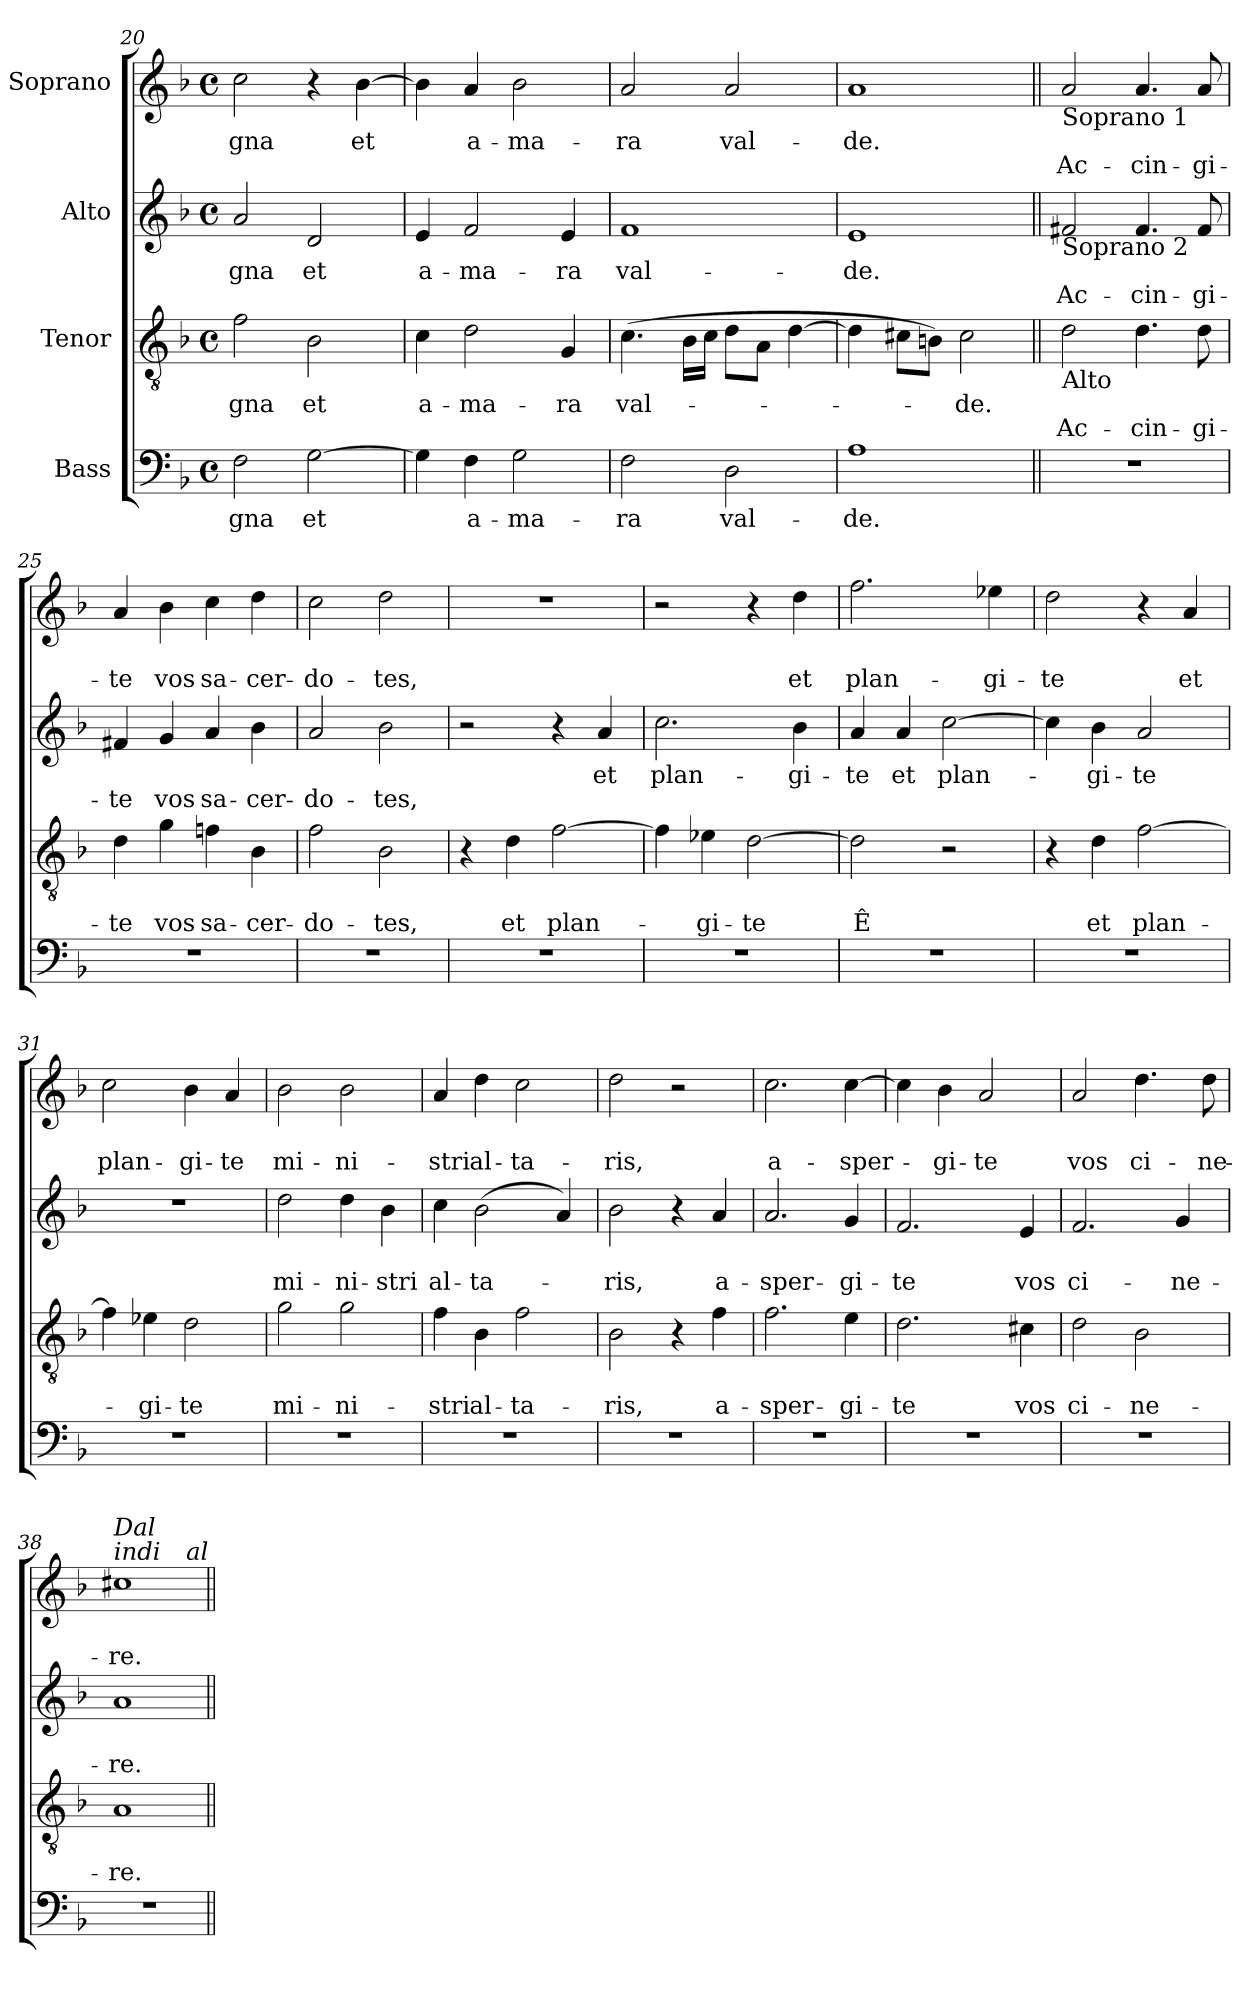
**kern	**text	**kern	**text	**text	**kern	**text	**text	**kern	**text	**text
*part4	*part4	*part3	*part3	*part3	*part2	*part2	*part2	*part1	*part1	*part1
*staff4	*staff4	*staff3	*staff3	*staff3	*staff2	*staff2	*staff2	*staff1	*staff1	*staff1
*I"Bass	*	*I"Tenor	*	*	*I"Alto	*	*	*I"Soprano	*	*
!!LO:LB:g=z
*clefF4	*	*clefGv2	*	*	*clefG2	*	*	*clefG2	*	*
*k[b-]	*	*k[b-]	*	*	*k[b-]	*	*	*k[b-]	*	*
*F:	*	*F:	*	*	*F:	*	*	*F:	*	*
*M4/4	*	*M4/4	*	*	*M4/4	*	*	*M4/4	*	*
*met(c)	*	*met(c)	*	*	*met(c)	*	*	*met(c)	*	*
=20	=20	=20	=20	=20	=20	=20	=20	=20	=20	=20
2F\	-gna	2f\	-gna	.	2a/	-gna	.	2cc\	-gna	.
[2G\	et	2B-\	et	.	2d/	et	.	4r	.	.
.	.	.	.	.	.	.	.	[4b-\	et	.
=21	=21	=21	=21	=21	=21	=21	=21	=21	=21	=21
4G\]	.	4c\	a-	.	4e/	a-	.	4b-\]	.	.
4F\	a-	2d\	-ma-	.	2f/	-ma-	.	4a/	a-	.
2G\	-ma-	.	.	.	.	.	.	2b-\	-ma-	.
.	.	4G/	-ra	.	4e/	-ra	.	.	.	.
=22	=22	=22	=22	=22	=22	=22	=22	=22	=22	=22
2F\	-ra	(4.c\	val-	.	1f	val-	.	2a/	-ra	.
.	.	16B-\LL	.	.	.	.	.	.	.	.
.	.	16c\JJ	.	.	.	.	.	.	.	.
2D\	val-	8d\L	.	.	.	.	.	2a/	val-	.
.	.	8A\J	.	.	.	.	.	.	.	.
.	.	[4d\	.	.	.	.	.	.	.	.
=23	=23	=23	=23	=23	=23	=23	=23	=23	=23	=23
1A	-de.	4d\]	.	.	1e	-de.	.	1a	-de.	.
.	.	8c#X\L	.	.	.	.	.	.	.	.
.	.	8Bn\J)	.	.	.	.	.	.	.	.
.	.	2c#\	-de.	.	.	.	.	.	.	.
!!LO:PB:g=z
=24||	=24||	=24||	=24||	=24||	=24||	=24||	=24||	=24||	=24||	=24||
!	!	!	!	!	!	!	!	!LO:TX:b:t=Soprano  1	!	!
!	!	!	!	!	!LO:TX:b:t=Soprano  2	!	!	!	!	!
!	!	!LO:TX:b:t=Alto	!	!	!	!	!	!	!	!
1r	.	2d\	.	Ac-	2f#X/	.	Ac-	2a/	.	Ac-
.	.	4.d\	.	-cin-	4.f#/	.	-cin-	4.a/	.	-cin-
.	.	8d\	.	-gi-	8f#/	.	-gi-	8a/	.	-gi-
=25	=25	=25	=25	=25	=25	=25	=25	=25	=25	=25
1r	.	4d\	.	-te	4f#X/	.	-te	4a/	.	-te
.	.	4g\	.	vos	4g/	.	vos	4b-\	.	vos
.	.	4fn\	.	sa-	4a/	.	sa-	4cc\	.	sa-
.	.	4B-\	.	-cer-	4b-\	.	-cer-	4dd\	.	-cer-
=26	=26	=26	=26	=26	=26	=26	=26	=26	=26	=26
1r	.	2f\	.	-do-	2a/	.	-do-	2cc\	.	-do-
.	.	2B-\	.	-tes,	2b-\	.	-tes,	2dd\	.	-tes,
=27	=27	=27	=27	=27	=27	=27	=27	=27	=27	=27
1r	.	4r	.	.	2r	.	.	1r	.	.
.	.	4d\	.	et	.	.	.	.	.	.
.	.	[2f\	.	plan-	4r	.	.	.	.	.
.	.	.	.	.	4a/	et	.	.	.	.
!!LO:LB:g=z
=28	=28	=28	=28	=28	=28	=28	=28	=28	=28	=28
1r	.	4f\]	.	.	2.cc\	plan-	.	2r	.	.
.	.	4e-X\	.	-gi-	.	.	.	.	.	.
.	.	[2d\	.	-te	.	.	.	4r	.	.
.	.	.	.	.	4b-\	-gi-	.	4dd\	.	et
=29	=29	=29	=29	=29	=29	=29	=29	=29	=29	=29
1r	.	2d\]	.	Ê	4a/	-te	.	2.ff\	.	plan-
.	.	.	.	.	4a/	et	.	.	.	.
.	.	2r	.	.	[2cc\	plan-	.	.	.	.
.	.	.	.	.	.	.	.	4ee-X\	.	-gi-
=30	=30	=30	=30	=30	=30	=30	=30	=30	=30	=30
1r	.	4r	.	.	4cc\]	.	.	2dd\	.	-te
.	.	4d\	.	et	4b-\	-gi-	.	.	.	.
.	.	[2f\	.	plan-	2a/	-te	.	4r	.	.
.	.	.	.	.	.	.	.	4a/	.	et
=31	=31	=31	=31	=31	=31	=31	=31	=31	=31	=31
1r	.	4f\]	.	.	1r	.	.	2cc\	.	plan-
.	.	4e-X\	.	-gi-	.	.	.	.	.	.
.	.	2d\	.	-te	.	.	.	4b-\	.	-gi-
.	.	.	.	.	.	.	.	4a/	.	-te
=32	=32	=32	=32	=32	=32	=32	=32	=32	=32	=32
1r	.	2g\	.	mi-	2dd\	.	mi-	2b-\	.	mi-
.	.	2g\	.	-ni-	4dd\	.	-ni-	2b-\	.	-ni-
.	.	.	.	.	4b-\	.	-stri	.	.	.
!!LO:LB:g=z
=33	=33	=33	=33	=33	=33	=33	=33	=33	=33	=33
1r	.	4f\	.	-stri	4cc\	.	al-	4a/	.	-stri
.	.	4B-\	.	al-	(2b-\	.	-ta-	4dd\	.	al-
.	.	2f\	.	-ta-	.	.	.	2cc\	.	-ta-
.	.	.	.	.	4a/)	.	.	.	.	.
=34	=34	=34	=34	=34	=34	=34	=34	=34	=34	=34
1r	.	2B-\	.	-ris,	2b-\	.	-ris,	2dd\	.	-ris,
.	.	4r	.	.	4r	.	.	2r	.	.
.	.	4f\	.	a-	4a/	.	a-	.	.	.
=35	=35	=35	=35	=35	=35	=35	=35	=35	=35	=35
1r	.	2.f\	.	-sper-	2.a/	.	-sper-	2.cc\	.	a-
.	.	4e\	.	-gi-	4g/	.	-gi-	[4cc\	.	-sper-
=36	=36	=36	=36	=36	=36	=36	=36	=36	=36	=36
1r	.	2.d\	.	-te	2.f/	.	-te	4cc\]	.	.
.	.	.	.	.	.	.	.	4b-\	.	-gi-
.	.	.	.	.	.	.	.	2a/	.	-te
.	.	4c#X\	.	vos	4e/	.	vos	.	.	.
=37	=37	=37	=37	=37	=37	=37	=37	=37	=37	=37
1r	.	2d\	.	ci-	2.f/	.	ci-	2a/	.	vos
.	.	2B-\	.	-ne-	.	.	.	4.dd\	.	ci-
.	.	.	.	.	4g/	.	-ne-	.	.	.
.	.	.	.	.	.	.	.	8dd\	.	-ne-
=38	=38	=38	=38	=38	=38	=38	=38	=38	=38	=38
!	!	!	!	!	!	!	!	!LO:TX:a:i:t=indi	!	!
!	!	!	!	!	!	!	!	!LO:TX:a:i:t=Dal	!	!
1r	.	1A	.	-re.	1a	.	-re.	1cc#X	.	-re.
!	!	!	!	!	!	!	!	!LO:TX:a:i:t=al	!	!
=||	=||	=||	=||	=||	=||	=||	=||	=||	=||	=||
*-	*-	*-	*-	*-	*-	*-	*-	*-	*-	*-
